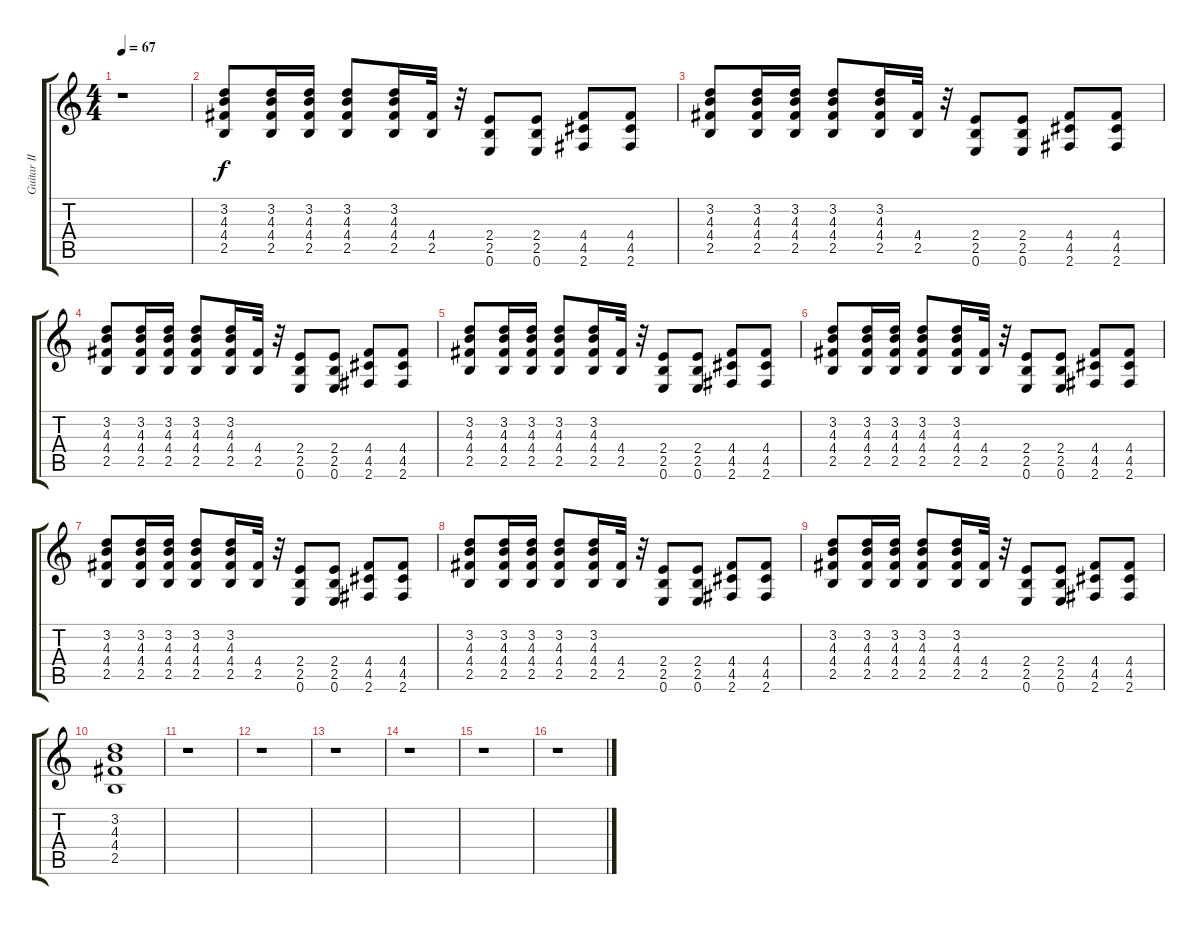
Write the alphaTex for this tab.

\track ("Guitar II" "Guitar II") {instrument overdrivenguitar}
\staff {score tabs}
\tuning (E4 B3 G3 D3 A2 E2) {hide}
\ts (4 4)
\tempo 67
\clef g2
\ks c
r.1{dy f} |
(3.2 4.3 4.4 2.5).8 (3.2 4.3 4.4 2.5).16 (3.2 4.3 4.4 2.5).16 (3.2 4.3 4.4 2.5).8 (3.2 4.3 4.4 2.5).16 (4.4 2.5).32 r.32 (2.4 2.5 0.6).8 (2.4 2.5 0.6).8 (4.4 4.5 2.6).8 (4.4 4.5 2.6).8 |
(3.2 4.3 4.4 2.5).8 (3.2 4.3 4.4 2.5).16 (3.2 4.3 4.4 2.5).16 (3.2 4.3 4.4 2.5).8 (3.2 4.3 4.4 2.5).16 (4.4 2.5).32 r.32 (2.4 2.5 0.6).8 (2.4 2.5 0.6).8 (4.4 4.5 2.6).8 (4.4 4.5 2.6).8 |
(3.2 4.3 4.4 2.5).8 (3.2 4.3 4.4 2.5).16 (3.2 4.3 4.4 2.5).16 (3.2 4.3 4.4 2.5).8 (3.2 4.3 4.4 2.5).16 (4.4 2.5).32 r.32 (2.4 2.5 0.6).8 (2.4 2.5 0.6).8 (4.4 4.5 2.6).8 (4.4 4.5 2.6).8 |
(3.2 4.3 4.4 2.5).8 (3.2 4.3 4.4 2.5).16 (3.2 4.3 4.4 2.5).16 (3.2 4.3 4.4 2.5).8 (3.2 4.3 4.4 2.5).16 (4.4 2.5).32 r.32 (2.4 2.5 0.6).8 (2.4 2.5 0.6).8 (4.4 4.5 2.6).8 (4.4 4.5 2.6).8 |
(3.2 4.3 4.4 2.5).8 (3.2 4.3 4.4 2.5).16 (3.2 4.3 4.4 2.5).16 (3.2 4.3 4.4 2.5).8 (3.2 4.3 4.4 2.5).16 (4.4 2.5).32 r.32 (2.4 2.5 0.6).8 (2.4 2.5 0.6).8 (4.4 4.5 2.6).8 (4.4 4.5 2.6).8 |
(3.2 4.3 4.4 2.5).8 (3.2 4.3 4.4 2.5).16 (3.2 4.3 4.4 2.5).16 (3.2 4.3 4.4 2.5).8 (3.2 4.3 4.4 2.5).16 (4.4 2.5).32 r.32 (2.4 2.5 0.6).8 (2.4 2.5 0.6).8 (4.4 4.5 2.6).8 (4.4 4.5 2.6).8 |
(3.2 4.3 4.4 2.5).8 (3.2 4.3 4.4 2.5).16 (3.2 4.3 4.4 2.5).16 (3.2 4.3 4.4 2.5).8 (3.2 4.3 4.4 2.5).16 (4.4 2.5).32 r.32 (2.4 2.5 0.6).8 (2.4 2.5 0.6).8 (4.4 4.5 2.6).8 (4.4 4.5 2.6).8 |
(3.2 4.3 4.4 2.5).8 (3.2 4.3 4.4 2.5).16 (3.2 4.3 4.4 2.5).16 (3.2 4.3 4.4 2.5).8 (3.2 4.3 4.4 2.5).16 (4.4 2.5).32 r.32 (2.4 2.5 0.6).8 (2.4 2.5 0.6).8 (4.4 4.5 2.6).8 (4.4 4.5 2.6).8 |
(3.2 4.3 4.4 2.5).1 |
r.1 |
r.1 |
r.1 |
r.1 |
r.1 |
r.1
